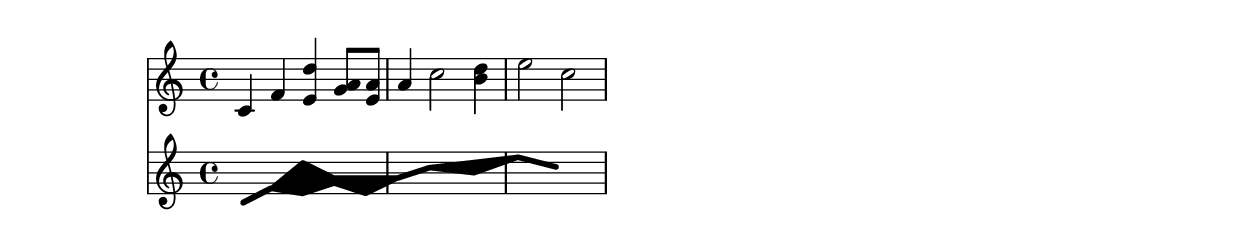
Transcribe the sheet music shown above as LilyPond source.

%% Do not edit this file; it is automatically
%% generated from LSR http://lsr.dsi.unimi.it
%% This file is in the public domain.
\version "2.13.39"

\header {
  lsrtags = "simultaneous-notes, chords, keyboards"

%% Translation of GIT committish: a874fda3641c9e02f61be5c41b215b8304b8ed00
  texidoces = "
Los «clusters» o racimos son un mecanismo para indicar la
interpretación de un ámbito de notas al mismo tiempo.

"
  doctitlees = "Clusters («racimos»)"

  texidoc = "
Clusters are a device to denote that a complete range of notes is to be
played.

"
  doctitle = "Clusters"
} % begin verbatim

fragment = \relative c' {
  c4 f <e d'>4
  <g a>8 <e a> a4 c2 <d b>4
  e2 c
}

<<
  \new Staff \fragment
  \new Staff \makeClusters \fragment
>>

